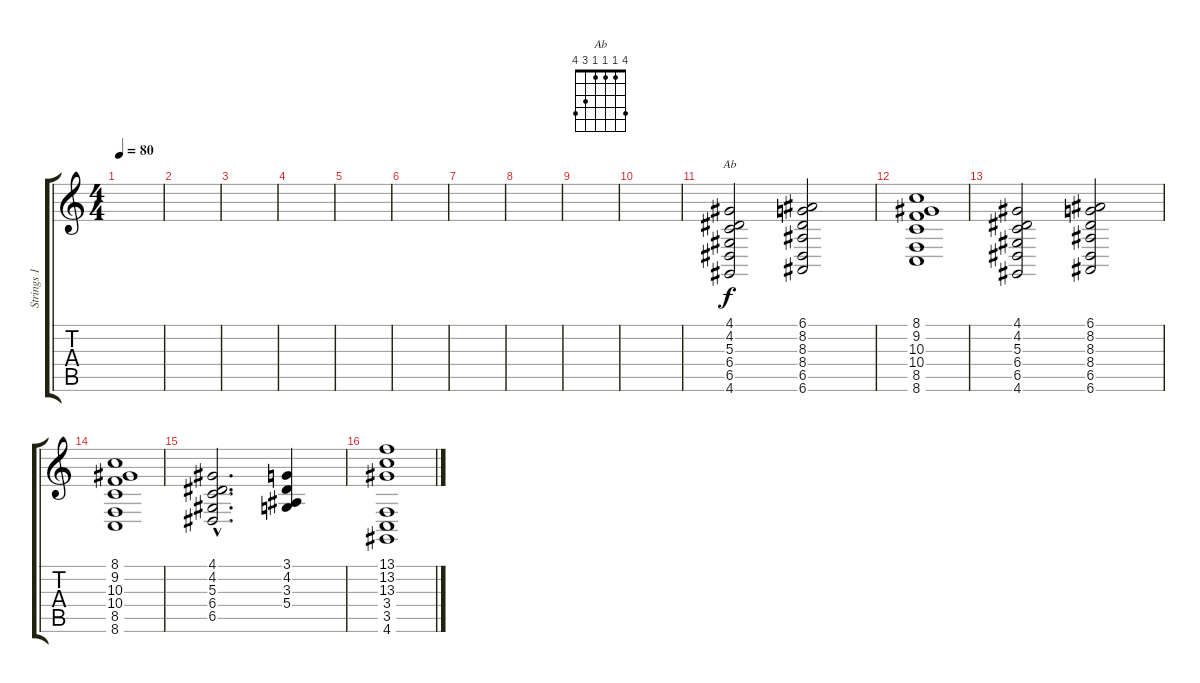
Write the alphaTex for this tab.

\track ("Strings 1" "Strings 1") {instrument stringensemble2}
\staff {score tabs}
\tuning (E4 B3 G3 D3 A2 E2) {hide}
\chord ("Ab" 4 1 1 1 3 4)
\ts (4 4)
\tempo 80
\clef g2
\ks c
|
|
|
|
|
|
|
|
|
|
(4.1 4.2 5.3 6.4 6.5 4.6).2{ch "Ab"} (6.1 8.2 8.3 8.4 6.5 6.6).2 |
(8.1 9.2 10.3 10.4 8.5 8.6).1 |
(4.1 4.2 5.3 6.4 6.5 4.6).2 (6.1 8.2 8.3 8.4 6.5 6.6).2 |
(8.1 9.2 10.3 10.4 8.5 8.6).1 |
(4.1{hac} 4.2{hac} 5.3{hac} 6.4{hac} 6.5{hac}).2{d} (3.1 4.2 3.3 5.4).4 |
(13.1 13.2 13.3 3.4 3.5 4.6).1
